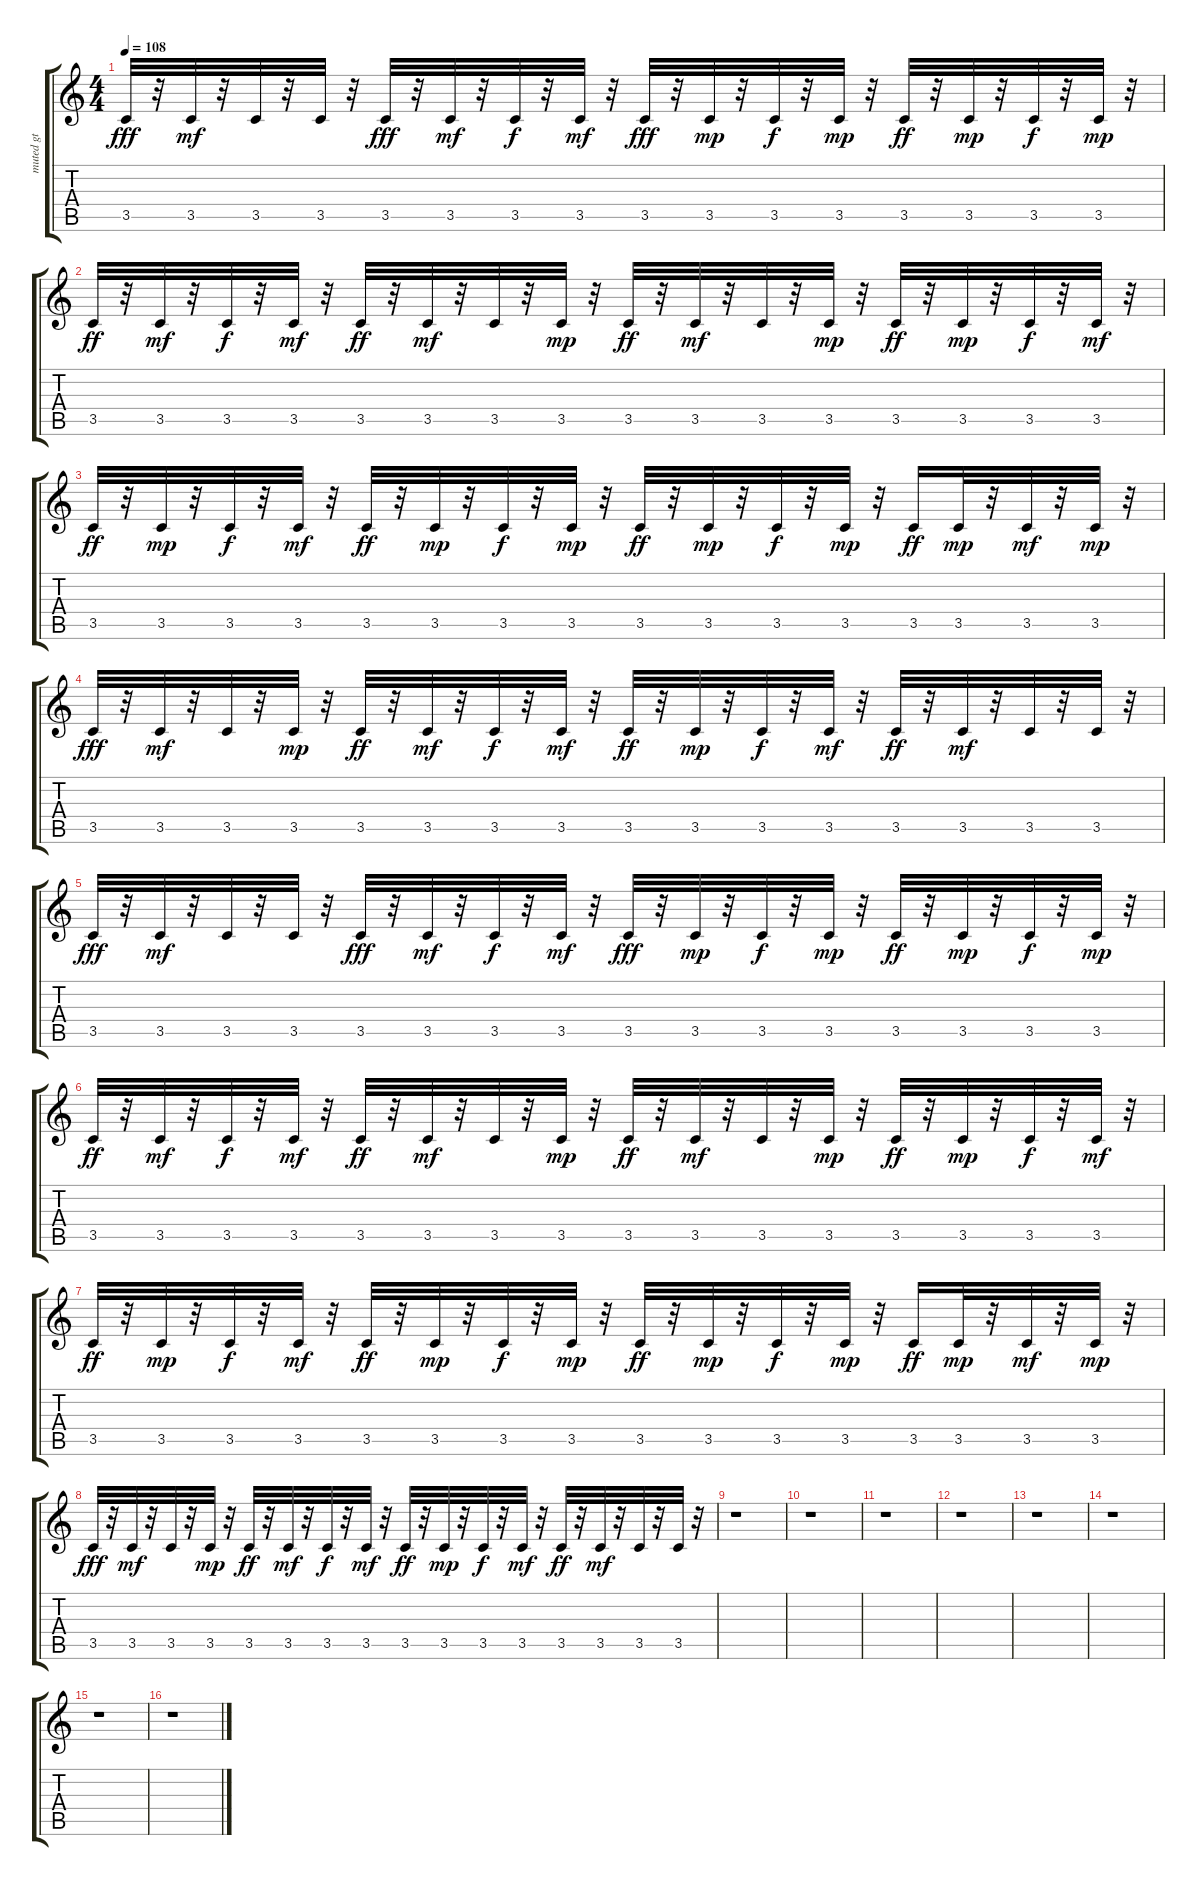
\track ("muted gt" "muted gt") {instrument electricguitarmuted}
\staff {score tabs}
\tuning (E4 B3 G3 D3 A2 E2) {hide}
\ts (4 4)
\tempo 108
\clef g2
\ks c
3.5.32{dy fff} r.32 3.5.32{dy mf} r.32 3.5.32 r.32 3.5.32 r.32 3.5.32{dy fff} r.32 3.5.32{dy mf} r.32 3.5.32{dy f} r.32 3.5.32{dy mf} r.32 3.5.32{dy fff} r.32 3.5.32{dy mp} r.32 3.5.32{dy f} r.32 3.5.32{dy mp} r.32 3.5.32{dy ff} r.32 3.5.32{dy mp} r.32 3.5.32{dy f} r.32 3.5.32{dy mp} r.32 |
3.5.32{dy ff} r.32 3.5.32{dy mf} r.32 3.5.32{dy f} r.32 3.5.32{dy mf} r.32 3.5.32{dy ff} r.32 3.5.32{dy mf} r.32 3.5.32 r.32 3.5.32{dy mp} r.32 3.5.32{dy ff} r.32 3.5.32{dy mf} r.32 3.5.32 r.32 3.5.32{dy mp} r.32 3.5.32{dy ff} r.32 3.5.32{dy mp} r.32 3.5.32{dy f} r.32 3.5.32{dy mf} r.32 |
3.5.32{dy ff} r.32 3.5.32{dy mp} r.32 3.5.32{dy f} r.32 3.5.32{dy mf} r.32 3.5.32{dy ff} r.32 3.5.32{dy mp} r.32 3.5.32{dy f} r.32 3.5.32{dy mp} r.32 3.5.32{dy ff} r.32 3.5.32{dy mp} r.32 3.5.32{dy f} r.32 3.5.32{dy mp} r.32 3.5.16{dy ff} 3.5.32{dy mp} r.32 3.5.32{dy mf} r.32 3.5.32{dy mp} r.32 |
3.5.32{dy fff} r.32 3.5.32{dy mf} r.32 3.5.32 r.32 3.5.32{dy mp} r.32 3.5.32{dy ff} r.32 3.5.32{dy mf} r.32 3.5.32{dy f} r.32 3.5.32{dy mf} r.32 3.5.32{dy ff} r.32 3.5.32{dy mp} r.32 3.5.32{dy f} r.32 3.5.32{dy mf} r.32 3.5.32{dy ff} r.32 3.5.32{dy mf} r.32 3.5.32 r.32 3.5.32 r.32 |
3.5.32{dy fff} r.32 3.5.32{dy mf} r.32 3.5.32 r.32 3.5.32 r.32 3.5.32{dy fff} r.32 3.5.32{dy mf} r.32 3.5.32{dy f} r.32 3.5.32{dy mf} r.32 3.5.32{dy fff} r.32 3.5.32{dy mp} r.32 3.5.32{dy f} r.32 3.5.32{dy mp} r.32 3.5.32{dy ff} r.32 3.5.32{dy mp} r.32 3.5.32{dy f} r.32 3.5.32{dy mp} r.32 |
3.5.32{dy ff} r.32 3.5.32{dy mf} r.32 3.5.32{dy f} r.32 3.5.32{dy mf} r.32 3.5.32{dy ff} r.32 3.5.32{dy mf} r.32 3.5.32 r.32 3.5.32{dy mp} r.32 3.5.32{dy ff} r.32 3.5.32{dy mf} r.32 3.5.32 r.32 3.5.32{dy mp} r.32 3.5.32{dy ff} r.32 3.5.32{dy mp} r.32 3.5.32{dy f} r.32 3.5.32{dy mf} r.32 |
3.5.32{dy ff} r.32 3.5.32{dy mp} r.32 3.5.32{dy f} r.32 3.5.32{dy mf} r.32 3.5.32{dy ff} r.32 3.5.32{dy mp} r.32 3.5.32{dy f} r.32 3.5.32{dy mp} r.32 3.5.32{dy ff} r.32 3.5.32{dy mp} r.32 3.5.32{dy f} r.32 3.5.32{dy mp} r.32 3.5.16{dy ff} 3.5.32{dy mp} r.32 3.5.32{dy mf} r.32 3.5.32{dy mp} r.32 |
3.5.32{dy fff} r.32 3.5.32{dy mf} r.32 3.5.32 r.32 3.5.32{dy mp} r.32 3.5.32{dy ff} r.32 3.5.32{dy mf} r.32 3.5.32{dy f} r.32 3.5.32{dy mf} r.32 3.5.32{dy ff} r.32 3.5.32{dy mp} r.32 3.5.32{dy f} r.32 3.5.32{dy mf} r.32 3.5.32{dy ff} r.32 3.5.32{dy mf} r.32 3.5.32 r.32 3.5.32 r.32 |
r.1 |
r.1 |
r.1 |
r.1 |
r.1 |
r.1 |
r.1 |
r.1
